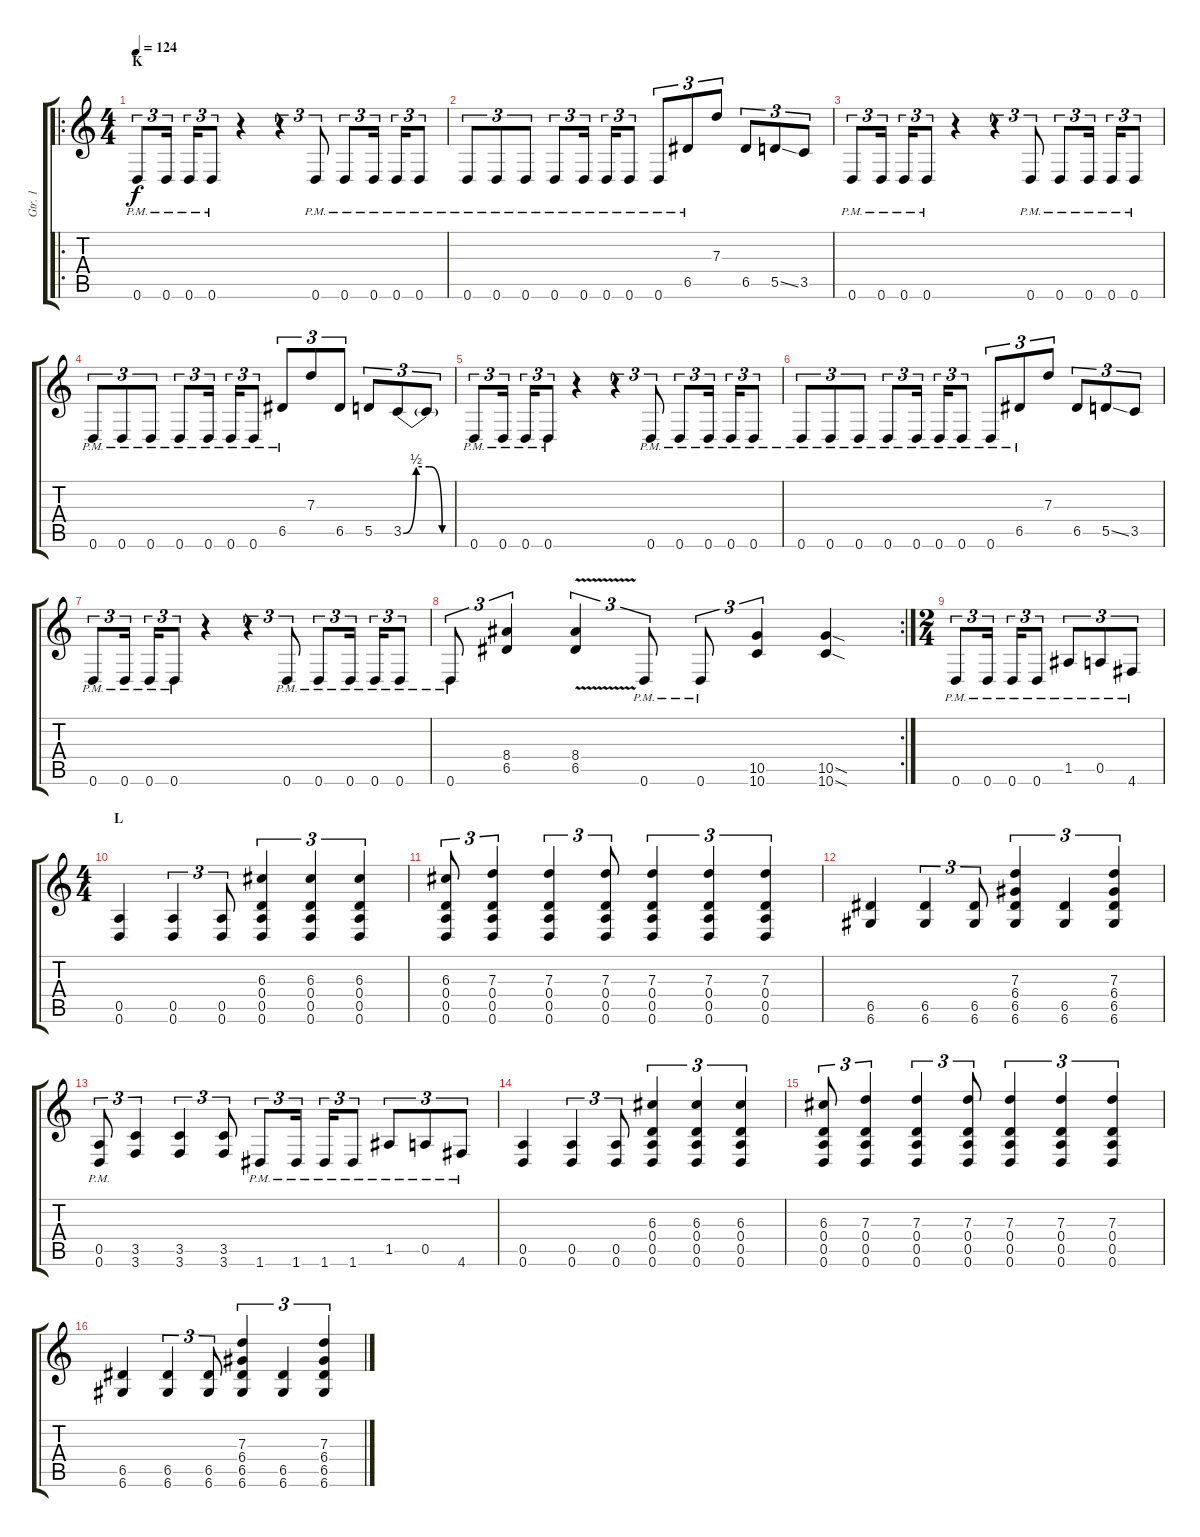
\track ("Gtr. 1" "Gtr. 1") {instrument distortionguitar}
\staff {score tabs}
\tuning (E4 B3 G3 D3 A2 D2) {hide}
\ro
\ts (4 4)
\section ("" "K")
\tempo 124
\clef g2
\ks c
0.6{pm}.8{tu (3 2) dy f} 0.6{pm}.16{tu (3 2)} 0.6{pm}.16{tu (3 2)} 0.6{pm}.8{tu (3 2)} r.4 r.4{tu (3 2)} 0.6{pm}.8{tu (3 2)} 0.6{pm}.8{tu (3 2)} 0.6{pm}.16{tu (3 2)} 0.6{pm}.16{tu (3 2)} 0.6{pm}.8{tu (3 2)} |
0.6{pm}.8{tu (3 2)} 0.6{pm}.8{tu (3 2)} 0.6{pm}.8{tu (3 2)} 0.6{pm}.8{tu (3 2)} 0.6{pm}.16{tu (3 2)} 0.6{pm}.16{tu (3 2)} 0.6{pm}.8{tu (3 2)} 0.6{pm}.8{tu (3 2)} 6.5{pm}.8{tu (3 2)} 7.3.8{tu (3 2)} 6.5.8{tu (3 2)} 5.5{ss}.8{tu (3 2)} 3.5.8{tu (3 2)} |
0.6{pm}.8{tu (3 2)} 0.6{pm}.16{tu (3 2)} 0.6{pm}.16{tu (3 2)} 0.6{pm}.8{tu (3 2)} r.4 r.4{tu (3 2)} 0.6{pm}.8{tu (3 2)} 0.6{pm}.8{tu (3 2)} 0.6{pm}.16{tu (3 2)} 0.6{pm}.16{tu (3 2)} 0.6{pm}.8{tu (3 2)} |
0.6{pm}.8{tu (3 2)} 0.6{pm}.8{tu (3 2)} 0.6{pm}.8{tu (3 2)} 0.6{pm}.8{tu (3 2)} 0.6{pm}.16{tu (3 2)} 0.6{pm}.16{tu (3 2)} 0.6{pm}.8{tu (3 2)} 6.5{pm}.8{tu (3 2)} 7.3.8{tu (3 2)} 6.5.8{tu (3 2)} 5.5.8{tu (3 2)} 3.5{be (custom 0 0 15 2 30 2 45 0 60 0)}.8{tu (3 2)} 3.5{t}.8{tu (3 2)} |
0.6{pm}.8{tu (3 2)} 0.6{pm}.16{tu (3 2)} 0.6{pm}.16{tu (3 2)} 0.6{pm}.8{tu (3 2)} r.4 r.4{tu (3 2)} 0.6{pm}.8{tu (3 2)} 0.6{pm}.8{tu (3 2)} 0.6{pm}.16{tu (3 2)} 0.6{pm}.16{tu (3 2)} 0.6{pm}.8{tu (3 2)} |
0.6{pm}.8{tu (3 2)} 0.6{pm}.8{tu (3 2)} 0.6{pm}.8{tu (3 2)} 0.6{pm}.8{tu (3 2)} 0.6{pm}.16{tu (3 2)} 0.6{pm}.16{tu (3 2)} 0.6{pm}.8{tu (3 2)} 0.6{pm}.8{tu (3 2)} 6.5{pm}.8{tu (3 2)} 7.3.8{tu (3 2)} 6.5.8{tu (3 2)} 5.5{ss}.8{tu (3 2)} 3.5.8{tu (3 2)} |
0.6{pm}.8{tu (3 2)} 0.6{pm}.16{tu (3 2)} 0.6{pm}.16{tu (3 2)} 0.6{pm}.8{tu (3 2)} r.4 r.4{tu (3 2)} 0.6{pm}.8{tu (3 2)} 0.6{pm}.8{tu (3 2)} 0.6{pm}.16{tu (3 2)} 0.6{pm}.16{tu (3 2)} 0.6{pm}.8{tu (3 2)} |
\rc 2
0.6{pm}.8{tu (3 2)} (8.4 6.5).4{tu (3 2)} (8.4{v} 6.5{v}).4{tu (3 2)} 0.6{pm}.8{tu (3 2)} 0.6{pm}.8{tu (3 2)} (10.5 10.6).4{tu (3 2)} (10.5{sod} 10.6{sod}).4 |
\ts (2 4)
0.6{pm}.8{tu (3 2)} 0.6{pm}.16{tu (3 2)} 0.6{pm}.16{tu (3 2)} 0.6{pm}.8{tu (3 2)} 1.5{pm}.8{tu (3 2)} 0.5{pm}.8{tu (3 2)} 4.6{pm}.8{tu (3 2)} |
\ts (4 4)
\section ("" "L")
(0.5 0.6).4 (0.5 0.6).4{tu (3 2)} (0.5 0.6).8{tu (3 2)} (6.3 0.4 0.5 0.6).4{tu (3 2)} (6.3 0.4 0.5 0.6).4{tu (3 2)} (6.3 0.4 0.5 0.6).4{tu (3 2)} |
(6.3 0.4 0.5 0.6).8{tu (3 2)} (7.3 0.4 0.5 0.6).4{tu (3 2)} (7.3 0.4 0.5 0.6).4{tu (3 2)} (7.3 0.4 0.5 0.6).8{tu (3 2)} (7.3 0.4 0.5 0.6).4{tu (3 2)} (7.3 0.4 0.5 0.6).4{tu (3 2)} (7.3 0.4 0.5 0.6).4{tu (3 2)} |
(6.5 6.6).4 (6.5 6.6).4{tu (3 2)} (6.5 6.6).8{tu (3 2)} (7.3 6.4 6.5 6.6).4{tu (3 2)} (6.5 6.6).4{tu (3 2)} (7.3 6.4 6.5 6.6).4{tu (3 2)} |
(0.5{pm} 0.6{pm}).8{tu (3 2)} (3.5 3.6).4{tu (3 2)} (3.5 3.6).4{tu (3 2)} (3.5 3.6).8{tu (3 2)} 1.6{pm}.8{tu (3 2)} 1.6{pm}.16{tu (3 2)} 1.6{pm}.16{tu (3 2)} 1.6{pm}.8{tu (3 2)} 1.5{pm}.8{tu (3 2)} 0.5{pm}.8{tu (3 2)} 4.6{pm}.8{tu (3 2)} |
(0.5 0.6).4 (0.5 0.6).4{tu (3 2)} (0.5 0.6).8{tu (3 2)} (6.3 0.4 0.5 0.6).4{tu (3 2)} (6.3 0.4 0.5 0.6).4{tu (3 2)} (6.3 0.4 0.5 0.6).4{tu (3 2)} |
(6.3 0.4 0.5 0.6).8{tu (3 2)} (7.3 0.4 0.5 0.6).4{tu (3 2)} (7.3 0.4 0.5 0.6).4{tu (3 2)} (7.3 0.4 0.5 0.6).8{tu (3 2)} (7.3 0.4 0.5 0.6).4{tu (3 2)} (7.3 0.4 0.5 0.6).4{tu (3 2)} (7.3 0.4 0.5 0.6).4{tu (3 2)} |
(6.5 6.6).4 (6.5 6.6).4{tu (3 2)} (6.5 6.6).8{tu (3 2)} (7.3 6.4 6.5 6.6).4{tu (3 2)} (6.5 6.6).4{tu (3 2)} (7.3 6.4 6.5 6.6).4{tu (3 2)}
